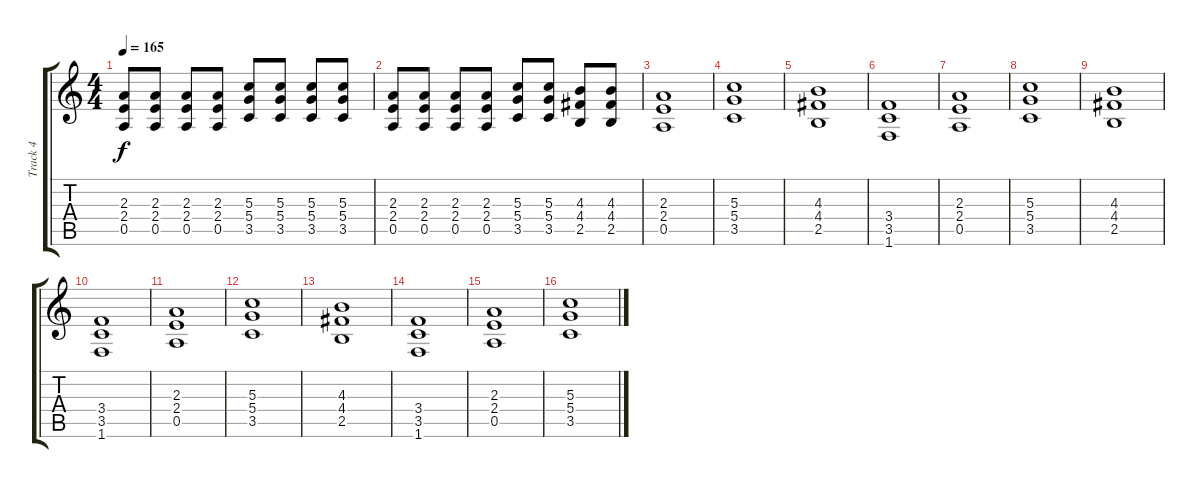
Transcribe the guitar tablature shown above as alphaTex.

\track ("Track 4" "Track 4") {instrument distortionguitar}
\staff {score tabs}
\tuning (E4 B3 G3 D3 A2 E2) {hide}
\ts (4 4)
\tempo 165
\clef g2
\ks c
(2.3 2.4 0.5).8{dy f} (2.3 2.4 0.5).8 (2.3 2.4 0.5).8 (2.3 2.4 0.5).8 (5.3 5.4 3.5).8 (5.3 5.4 3.5).8 (5.3 5.4 3.5).8 (5.3 5.4 3.5).8 |
(2.3 2.4 0.5).8 (2.3 2.4 0.5).8 (2.3 2.4 0.5).8 (2.3 2.4 0.5).8 (5.3 5.4 3.5).8 (5.3 5.4 3.5).8 (4.3 4.4 2.5).8 (4.3 4.4 2.5).8 |
(2.3 2.4 0.5).1{instrument electricguitarclean} |
(5.3 5.4 3.5).1 |
(4.3 4.4 2.5).1 |
(3.4 3.5 1.6).1 |
(2.3 2.4 0.5).1{instrument electricguitarclean} |
(5.3 5.4 3.5).1 |
(4.3 4.4 2.5).1 |
(3.4 3.5 1.6).1 |
(2.3 2.4 0.5).1{instrument distortionguitar} |
(5.3 5.4 3.5).1 |
(4.3 4.4 2.5).1 |
(3.4 3.5 1.6).1 |
(2.3 2.4 0.5).1{instrument distortionguitar} |
(5.3 5.4 3.5).1
